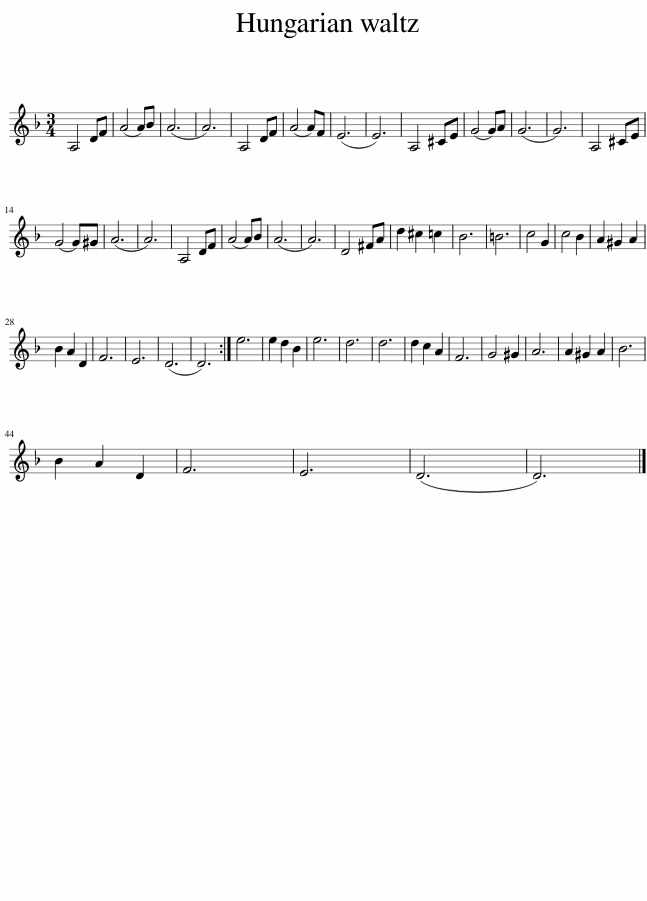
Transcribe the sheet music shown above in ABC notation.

X:1
L:1/8
M:3/4
I:linebreak $
K:Dmin
V:1 treble
V:1
 A,4 DF | (A4 A)B | (A6 | A6) | A,4 DF | %5
 (A4 A)F | (E6 | E6) | A,4 ^CE | (G4 G)A | %10
 (G6 | G6) | A,4 ^CE |$ (G4 G)^G | (A6 | %15
 A6) | A,4 DF | (A4 A)B | (A6 | A6) | %20
 D4 ^FA | d2 ^c2 =c2 | B6 | =B6 | c4 G2 | %25
 c4 B2 | A2 ^G2 A2 |$ B2 A2 D2 | F6 | E6 | %30
 (D6 | D6) :| e6 | e2 d2 B2 | e6 | %35
 d6 | d6 | d2 c2 A2 | F6 | G4 ^G2 | %40
 A6 | A2 ^G2 A2 | B6 |$ B2 A2 D2 | F6 | %45
 E6 | (D6 | D6) |] %48
